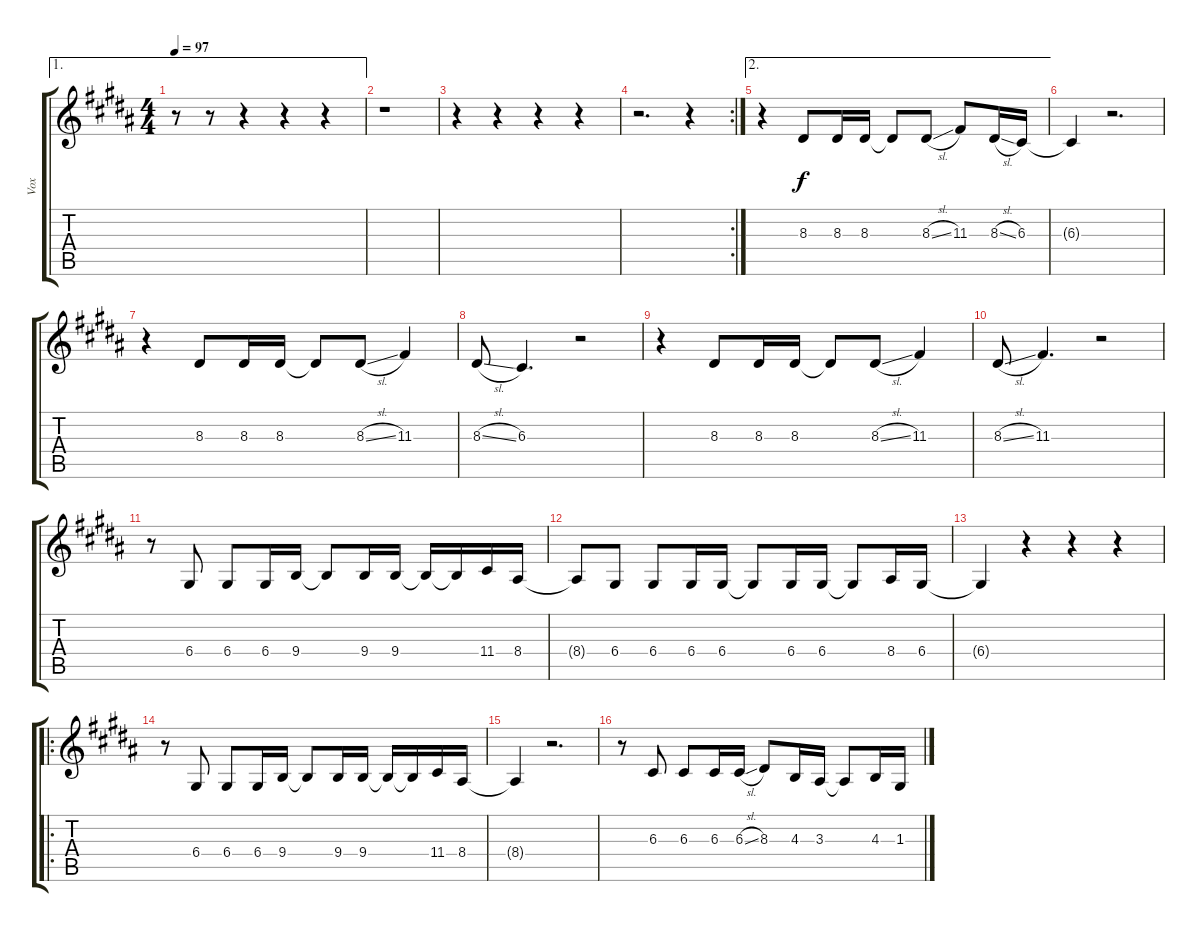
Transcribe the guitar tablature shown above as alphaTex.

\track ("Vox" "Vox") {instrument trumpet}
\staff {score tabs}
\tuning (E4 B3 G3 D3 A2 E2) {hide}
\ae 1
\ts (4 4)
\tempo 97
\clef g2
\ks b
r.8{dy f} r.8 r.4 r.4 r.4 |
r.1 |
r.4 r.4 r.4 r.4 |
\rc 2
r.2{d} r.4 |
\ae 2
r.4 8.3.8 8.3.16 8.3.16 8.3{t}.8 8.3{sl}.8 11.3.8 8.3{sl}.16 6.3.16 |
6.3{t}.4 r.2{d} |
r.4 8.3.8 8.3.16 8.3.16 8.3{t}.8 8.3{sl}.8 11.3.4 |
8.3{sl}.8 6.3.4{d} r.2 |
r.4 8.3.8 8.3.16 8.3.16 8.3{t}.8 8.3{sl}.8 11.3.4 |
8.3{sl}.8 11.3.4{d} r.2 |
r.8 6.4.8 6.4.8 6.4.16 9.4.16 9.4{t}.8 9.4.16 9.4.16 9.4{t}.16 9.4{t}.16 11.4.16 8.4.16 |
8.4{t}.8 6.4.8 6.4.8 6.4.16 6.4.16 6.4{t}.8 6.4.16 6.4.16 6.4{t}.8 8.4.16 6.4.16 |
6.4{t}.4 r.4 r.4 r.4 |
\ro
r.8 6.4.8 6.4.8 6.4.16 9.4.16 9.4{t}.8 9.4.16 9.4.16 9.4{t}.16 9.4{t}.16 11.4.16 8.4.16 |
8.4{t}.4 r.2{d} |
r.8 6.3.8 6.3.8 6.3.16 6.3{sl}.16 8.3.8 4.3.16 3.3.16 3.3{t}.8 4.3.16 1.3.16
